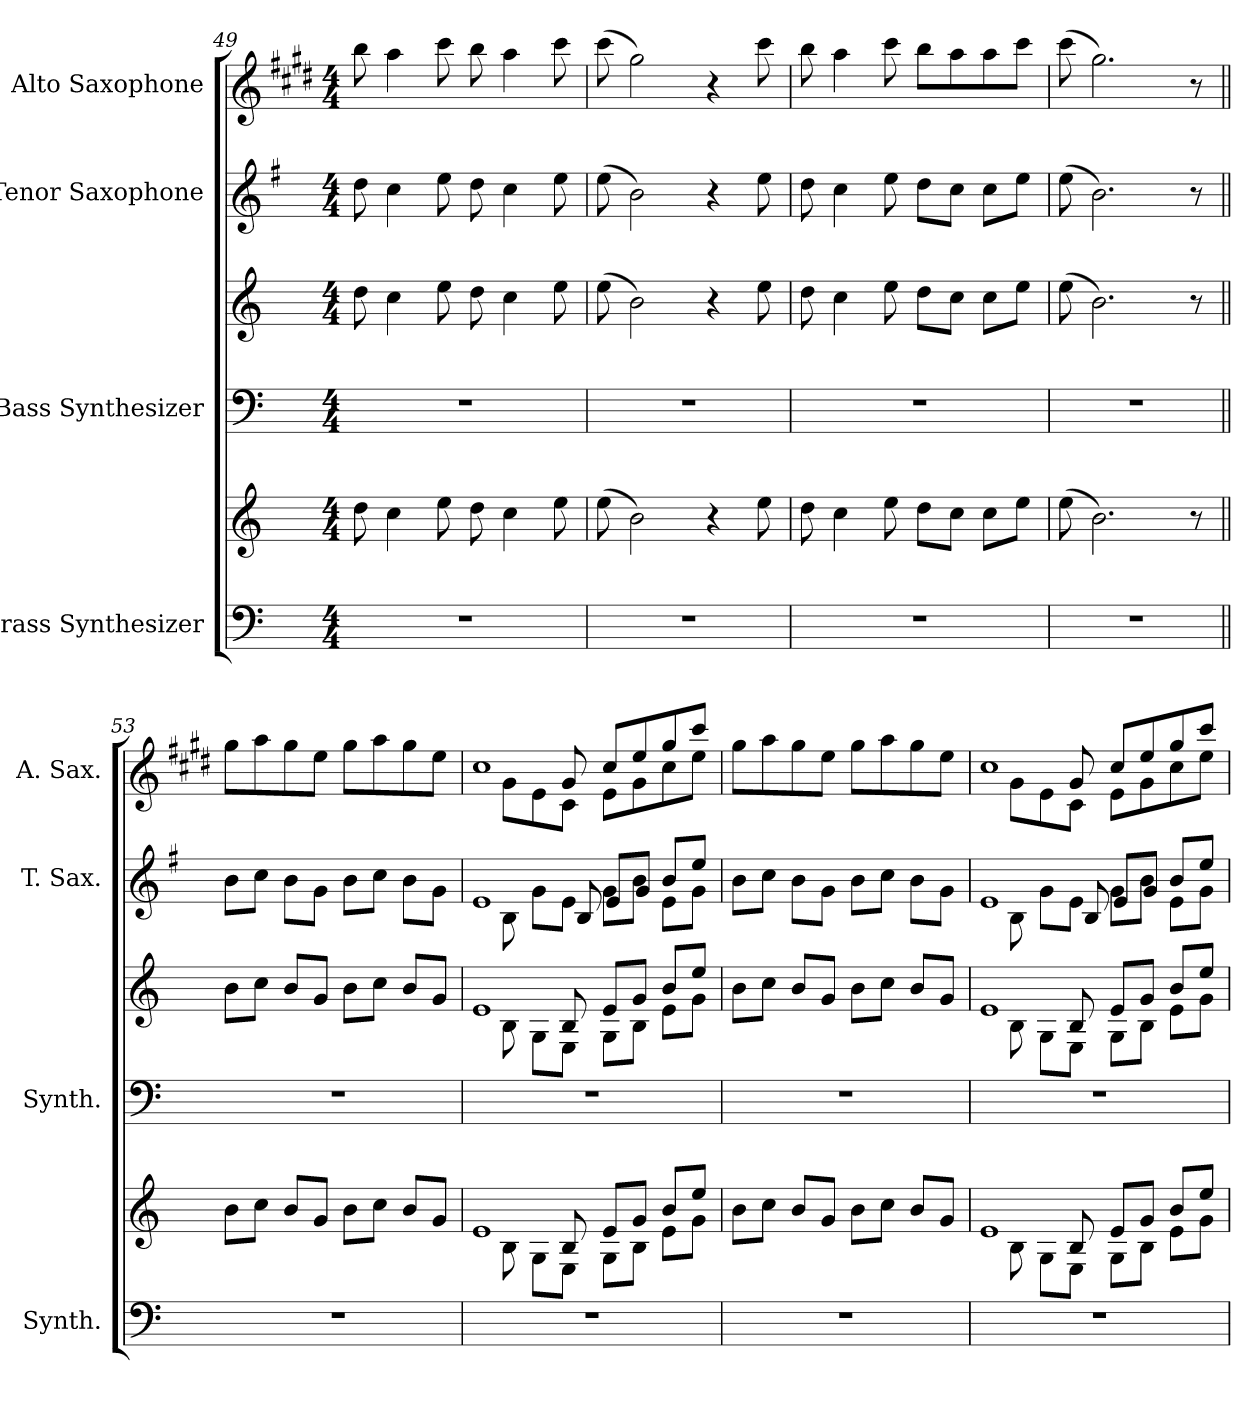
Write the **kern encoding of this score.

**kern	**kern	**kern	**kern	**kern	**kern
*part4	*part4	*part3	*part3	*part2	*part1
*staff6	*staff5	*staff4	*staff3	*staff2	*staff1
*I"Brass Synthesizer	*	*I"Bass Synthesizer	*	*I"Tenor Saxophone	*I"Alto Saxophone
*I'Synth.	*	*I'Synth.	*	*I'T. Sax.	*I'A. Sax.
*clefF4	*clefG2	*clefF4	*clefG2	*clefG2	*clefG2
*	*	*	*	*ITrd8c14	*ITrd5c9
*k[]	*k[]	*k[]	*k[]	*k[f#]	*k[f#]
*M4/4	*M4/4	*M4/4	*M4/4	*M4/4	*M4/4
=49	=49	=49	=49	=49	=49
1r	8dd\	1r	8dd\	8d\	8dd\
.	4cc\	.	4cc\	4c\	4cc\
.	8ee\	.	8ee\	8e\	8ee\
.	8dd\	.	8dd\	8d\	8dd\
.	4cc\	.	4cc\	4c\	4cc\
.	8ee\	.	8ee\	8e\	8ee\
=50	=50	=50	=50	=50	=50
1r	(>8ee\	1r	(>8ee\	(>8e\	(>8ee\
.	2b\)	.	2b\)	2B\)	2b\)
.	4r	.	4r	4r	4r
.	8ee\	.	8ee\	8e\	8ee\
=51	=51	=51	=51	=51	=51
1r	8dd\	1r	8dd\	8d\	8dd\
.	4cc\	.	4cc\	4c\	4cc\
.	8ee\	.	8ee\	8e\	8ee\
.	8dd\L	.	8dd\L	8d\L	8dd\L
.	8cc\J	.	8cc\J	8c\J	8cc\
.	8cc\L	.	8cc\L	8c\L	8cc\
.	8ee\J	.	8ee\J	8e\J	8ee\J
=52	=52	=52	=52	=52	=52
1r	(>8ee\	1r	(>8ee\	(>8e\	(>8ee\
.	2.b\)	.	2.b\)	2.B\)	2.b\)
.	8r	.	8r	8r	8r
!!LO:LB:g=z
=53||	=53||	=53||	=53||	=53||	=53||
1r	8b\L	1r	8b\L	8B\L	8b\L
.	8cc\J	.	8cc\J	8c\J	8cc\
.	8b/L	.	8b/L	8B\L	8b\
.	8g/J	.	8g/J	8G\J	8g\J
.	8b\L	.	8b\L	8B\L	8b\L
.	8cc\J	.	8cc\J	8c\J	8cc\
.	8b/L	.	8b/L	8B\L	8b\
.	8g/J	.	8g/J	8G\J	8g\J
=54	=54	=54	=54	=54	=54
*	*^	*	*^	*^	*^
*	*	*^	*	*	*^	*	*^	*	*^
1r	1e	8ryy	4.ryy	1r	1e	8ryy	4.ryy	1E	8ryy	4.ryy	1e	8ryy	4.ryy
.	.	8B\	.	.	.	8B\	.	.	8BB\	.	.	8B\L	.
.	.	8G\L	.	.	.	8G\L	.	.	8G\L	.	.	8G\	.
.	.	8E\J	8B/	.	.	8E\J	8B/	.	8E\J	8BB/	.	8E\J	8B/
.	.	8G\L	8e/L	.	.	8G\L	8e/L	.	8G\L	8E/L	.	8G\L	8e/L
.	.	8B\J	8g/J	.	.	8B\J	8g/J	.	8B\J	8G/J	.	8B\	8g/
.	.	8e\L	8b/L	.	.	8e\L	8b/L	.	8E\L	8B/L	.	8e\	8b/
.	.	8g\J	8ee/J	.	.	8g\J	8ee/J	.	8G\J	8e/J	.	8g\J	8ee/J
*	*	*	*	*	*v	*v	*v	*	*	*	*v	*v	*v
*	*v	*v	*v	*	*	*v	*v	*v	*
=55	=55	=55	=55	=55	=55
1r	8b\L	1r	8b\L	8B\L	8b\L
.	8cc\J	.	8cc\J	8c\J	8cc\
.	8b/L	.	8b/L	8B\L	8b\
.	8g/J	.	8g/J	8G\J	8g\J
.	8b\L	.	8b\L	8B\L	8b\L
.	8cc\J	.	8cc\J	8c\J	8cc\
.	8b/L	.	8b/L	8B\L	8b\
.	8g/J	.	8g/J	8G\J	8g\J
=56	=56	=56	=56	=56	=56
*	*^	*	*^	*^	*^
*	*	*^	*	*	*^	*	*^	*	*^
1r	1e	8ryy	4.ryy	1r	1e	8ryy	4.ryy	1E	8ryy	4.ryy	1e	8ryy	4.ryy
.	.	8B\	.	.	.	8B\	.	.	8BB\	.	.	8B\L	.
.	.	8G\L	.	.	.	8G\L	.	.	8G\L	.	.	8G\	.
.	.	8E\J	8B/	.	.	8E\J	8B/	.	8E\J	8BB/	.	8E\J	8B/
.	.	8G\L	8e/L	.	.	8G\L	8e/L	.	8G\L	8E/L	.	8G\L	8e/L
.	.	8B\J	8g/J	.	.	8B\J	8g/J	.	8B\J	8G/J	.	8B\	8g/
.	.	8e\L	8b/L	.	.	8e\L	8b/L	.	8E\L	8B/L	.	8e\	8b/
.	.	8g\J	8ee/J	.	.	8g\J	8ee/J	.	8G\J	8e/J	.	8g\J	8ee/J
*	*	*	*	*	*v	*v	*v	*	*	*	*v	*v	*v
*	*v	*v	*v	*	*	*v	*v	*v	*
=	=	=	=	=	=
*-	*-	*-	*-	*-	*-
